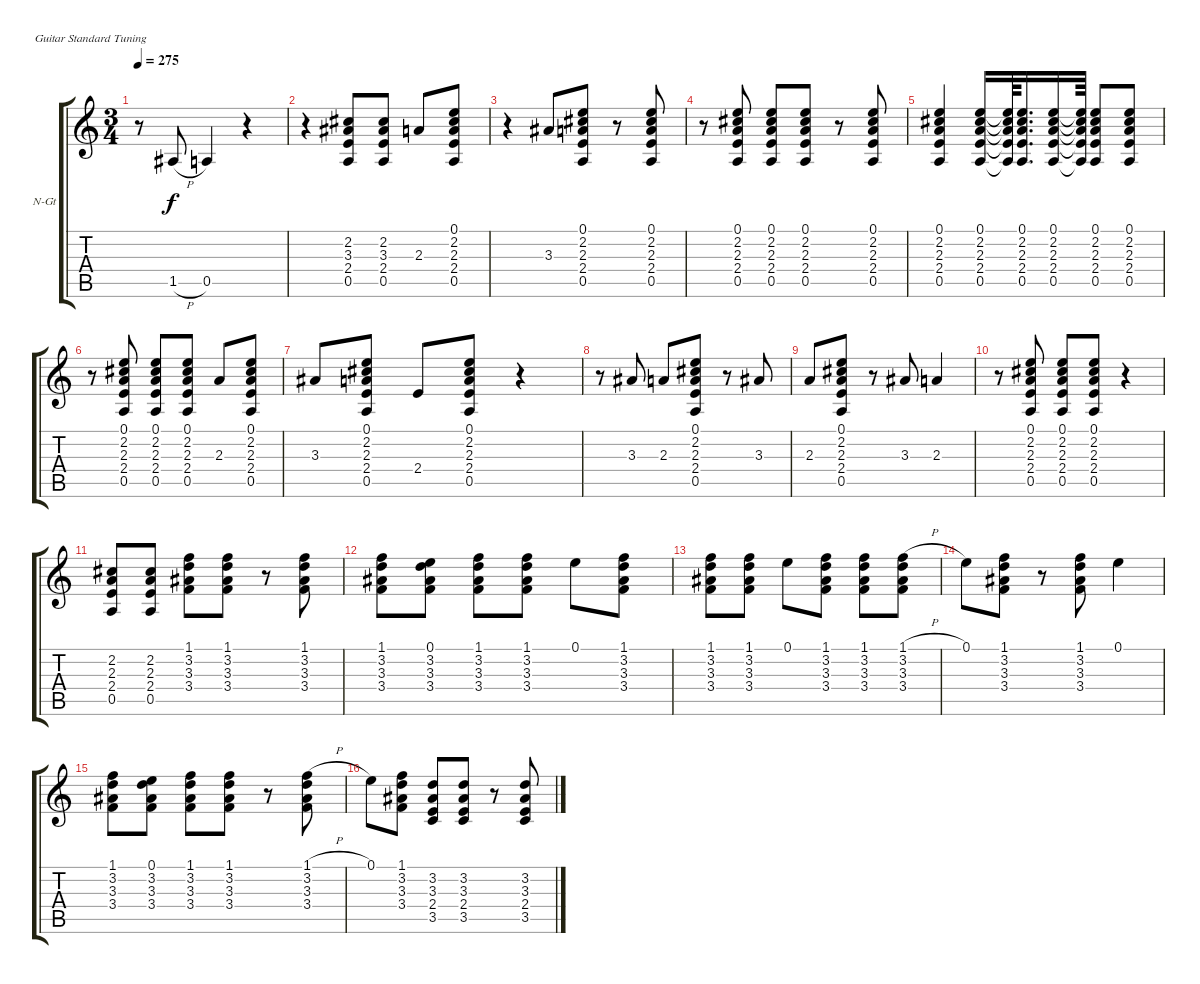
\bracketExtendMode groupsimilarinstruments
\firstSystemTrackNameOrientation horizontal
\otherSystemsTrackNameOrientation horizontal
\track ("" "N-Gt") {instrument acousticguitarnylon}
\staff {score tabs}
\tuning (E4 B3 G3 D3 A2 E2)
\ts (3 4)
\tempo 275
\clef g2
\ks c
r.8{dy f} 1.5{h}.8 0.5.4 r.4 |
r.4 (2.2 3.3 2.4 0.5).8 (2.2 3.3 2.4 0.5).8 2.3.8 (0.1 2.2 2.3 2.4 0.5).8 |
r.4 3.3.8 (0.1 2.2 2.3 2.4 0.5).8 r.8 (0.1 2.2 2.3 2.4 0.5).8 |
r.8 (0.1 2.2 2.3 2.4 0.5).8 (0.1 2.2 2.3 2.4 0.5).8 (0.1 2.2 2.3 2.4 0.5).8 r.8 (0.1 2.2 2.3 2.4 0.5).8 |
(0.1 2.2 2.3 2.4 0.5).4 (0.1 2.2 2.3 2.4 0.5).16 (0.1{t} 2.2{t} 2.3{t} 2.4{t} 0.5{t}).64 (0.1 2.2 2.3 2.4 0.5).16{d} (0.1 2.2 2.3 2.4 0.5).16 (0.1{t} 2.2{t} 2.3{t} 2.4{t} 0.5{t}).64 (0.1 2.2 2.3 2.4 0.5).8 (0.1 2.2 2.3 2.4 0.5).8 |
r.8 (0.1 2.2 2.3 2.4 0.5).8 (0.1 2.2 2.3 2.4 0.5).8 (0.1 2.2 2.3 2.4 0.5).8 2.3.8 (0.1 2.2 2.3 2.4 0.5).8 |
3.3.8 (0.1 2.2 2.3 2.4 0.5).8 2.4.8 (0.1 2.2 2.3 2.4 0.5).8 r.4 |
r.8 3.3.8 2.3.8 (0.1 2.2 2.3 2.4 0.5).8 r.8 3.3.8 |
2.3.8 (0.1 2.2 2.3 2.4 0.5).8 r.8 3.3.8 2.3.4 |
r.8 (0.1 2.2 2.3 2.4 0.5).8 (0.1 2.2 2.3 2.4 0.5).8 (0.1 2.2 2.3 2.4 0.5).8 r.4 |
(2.2 2.3 2.4 0.5).8 (2.2 2.3 2.4 0.5).8 (1.1 3.2 3.3 3.4).8 (1.1 3.2 3.3 3.4).8 r.8 (1.1 3.2 3.3 3.4).8 |
(1.1 3.2 3.3 3.4).8 (0.1 3.2 3.3 3.4).8 (1.1 3.2 3.3 3.4).8 (1.1 3.2 3.3 3.4).8 0.1.8 (1.1 3.2 3.3 3.4).8 |
(1.1 3.2 3.3 3.4).8 (1.1 3.2 3.3 3.4).8 0.1.8 (1.1 3.2 3.3 3.4).8 (1.1 3.2 3.3 3.4).8 (1.1{h} 3.2 3.3 3.4).8 |
0.1.8 (1.1 3.2 3.3 3.4).8 r.8 (1.1 3.2 3.3 3.4).8 0.1.4 |
(1.1 3.2 3.3 3.4).8 (0.1 3.2 3.3 3.4).8 (1.1 3.2 3.3 3.4).8 (1.1 3.2 3.3 3.4).8 r.8 (1.1{h} 3.2 3.3 3.4).8 |
0.1.8 (1.1 3.2 3.3 3.4).8 (3.2 3.3 2.4 3.5).8 (3.2 3.3 2.4 3.5).8 r.8 (3.2 3.3 2.4 3.5).8
